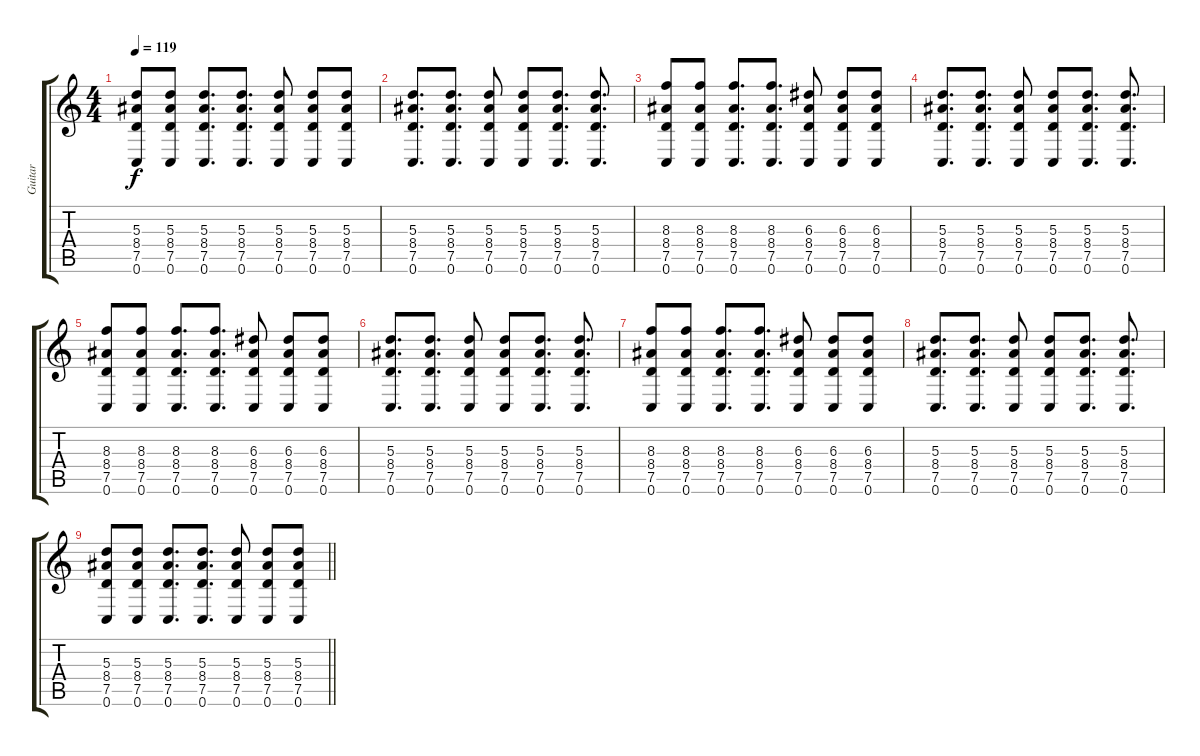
\track ("Guitar" "Guitar") {instrument electricguitarclean}
\staff {score tabs}
\tuning (G4 E4 A3 D3 G2 C2) {hide}
\ts (4 4)
\tempo 119
\clef g2
\ks c
(5.3 8.4 7.5 0.6).8{dy f} (5.3 8.4 7.5 0.6).8 (5.3 8.4 7.5 0.6).8{d} (5.3 8.4 7.5 0.6).8{d} (5.3 8.4 7.5 0.6).8 (5.3 8.4 7.5 0.6).8 (5.3 8.4 7.5 0.6).8 |
(5.3 8.4 7.5 0.6).8{d} (5.3 8.4 7.5 0.6).8{d} (5.3 8.4 7.5 0.6).8 (5.3 8.4 7.5 0.6).8 (5.3 8.4 7.5 0.6).8{d} (5.3 8.4 7.5 0.6).8{d} |
(8.3 8.4 7.5 0.6).8 (8.3 8.4 7.5 0.6).8 (8.3 8.4 7.5 0.6).8{d} (8.3 8.4 7.5 0.6).8{d} (6.3 8.4 7.5 0.6).8 (6.3 8.4 7.5 0.6).8 (6.3 8.4 7.5 0.6).8 |
(5.3 8.4 7.5 0.6).8{d} (5.3 8.4 7.5 0.6).8{d} (5.3 8.4 7.5 0.6).8 (5.3 8.4 7.5 0.6).8 (5.3 8.4 7.5 0.6).8{d} (5.3 8.4 7.5 0.6).8{d} |
(8.3 8.4 7.5 0.6).8 (8.3 8.4 7.5 0.6).8 (8.3 8.4 7.5 0.6).8{d} (8.3 8.4 7.5 0.6).8{d} (6.3 8.4 7.5 0.6).8 (6.3 8.4 7.5 0.6).8 (6.3 8.4 7.5 0.6).8 |
(5.3 8.4 7.5 0.6).8{d} (5.3 8.4 7.5 0.6).8{d} (5.3 8.4 7.5 0.6).8 (5.3 8.4 7.5 0.6).8 (5.3 8.4 7.5 0.6).8{d} (5.3 8.4 7.5 0.6).8{d} |
(8.3 8.4 7.5 0.6).8 (8.3 8.4 7.5 0.6).8 (8.3 8.4 7.5 0.6).8{d} (8.3 8.4 7.5 0.6).8{d} (6.3 8.4 7.5 0.6).8 (6.3 8.4 7.5 0.6).8 (6.3 8.4 7.5 0.6).8 |
(5.3 8.4 7.5 0.6).8{d} (5.3 8.4 7.5 0.6).8{d} (5.3 8.4 7.5 0.6).8 (5.3 8.4 7.5 0.6).8 (5.3 8.4 7.5 0.6).8{d} (5.3 8.4 7.5 0.6).8{d} |
\barLineRight lightlight
(5.3 8.4 7.5 0.6).8 (5.3 8.4 7.5 0.6).8 (5.3 8.4 7.5 0.6).8{d} (5.3 8.4 7.5 0.6).8{d} (5.3 8.4 7.5 0.6).8 (5.3 8.4 7.5 0.6).8 (5.3 8.4 7.5 0.6).8
